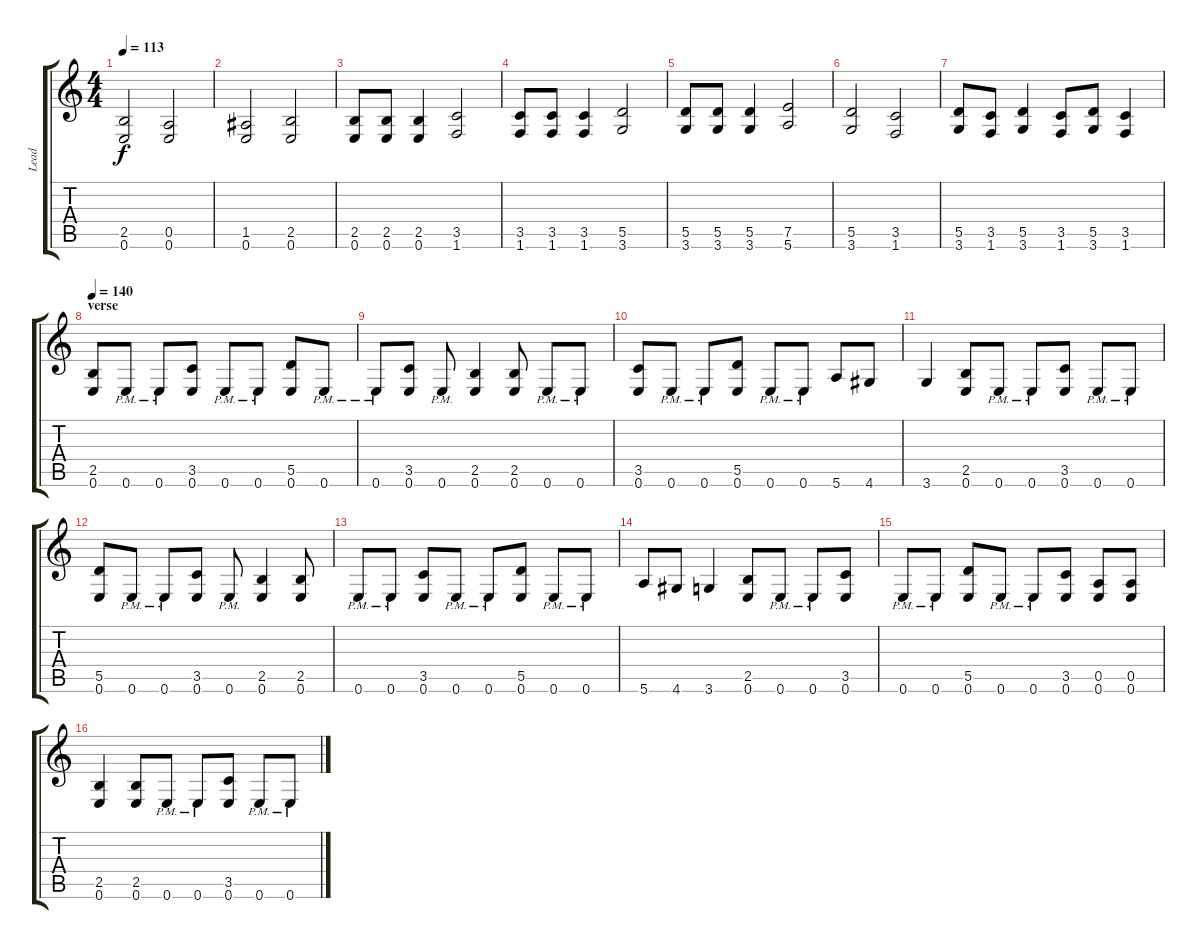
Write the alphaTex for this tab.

\track ("Lead" "Lead") {instrument distortionguitar}
\staff {score tabs}
\tuning (E4 B3 G3 D3 A2 E2) {hide}
\ts (4 4)
\tempo 113
\clef g2
\ks c
(2.5 0.6).2{dy f} (0.5 0.6).2 |
(1.5 0.6).2 (2.5 0.6).2 |
(2.5 0.6).8 (2.5 0.6).8 (2.5 0.6).4 (3.5 1.6).2 |
(3.5 1.6).8 (3.5 1.6).8 (3.5 1.6).4 (5.5 3.6).2 |
(5.5 3.6).8 (5.5 3.6).8 (5.5 3.6).4 (7.5 5.6).2 |
(5.5 3.6).2 (3.5 1.6).2 |
(5.5 3.6).8 (3.5 1.6).8 (5.5 3.6).4 (3.5 1.6).8 (5.5 3.6).8 (3.5 1.6).4 |
\section ("" "verse")
\tempo 150
\tempo 140
(2.5 0.6).8 0.6{pm}.8 0.6{pm}.8 (3.5 0.6).8 0.6{pm}.8 0.6{pm}.8 (5.5 0.6).8 0.6{pm}.8 |
0.6{pm}.8 (3.5 0.6).8 0.6{pm}.8 (2.5 0.6).4 (2.5 0.6).8 0.6{pm}.8 0.6{pm}.8 |
(3.5 0.6).8 0.6{pm}.8 0.6{pm}.8 (5.5 0.6).8 0.6{pm}.8 0.6{pm}.8 5.6.8 4.6.8 |
3.6.4 (2.5 0.6).8 0.6{pm}.8 0.6{pm}.8 (3.5 0.6).8 0.6{pm}.8 0.6{pm}.8 |
(5.5 0.6).8 0.6{pm}.8 0.6{pm}.8 (3.5 0.6).8 0.6{pm}.8 (2.5 0.6).4 (2.5 0.6).8 |
0.6{pm}.8 0.6{pm}.8 (3.5 0.6).8 0.6{pm}.8 0.6{pm}.8 (5.5 0.6).8 0.6{pm}.8 0.6{pm}.8 |
5.6.8 4.6.8 3.6.4 (2.5 0.6).8 0.6{pm}.8 0.6{pm}.8 (3.5 0.6).8 |
0.6{pm}.8 0.6{pm}.8 (5.5 0.6).8 0.6{pm}.8 0.6{pm}.8 (3.5 0.6).8 (0.5 0.6).8 (0.5 0.6).8 |
(2.5 0.6).4 (2.5 0.6).8 0.6{pm}.8 0.6{pm}.8 (3.5 0.6).8 0.6{pm}.8 0.6{pm}.8
